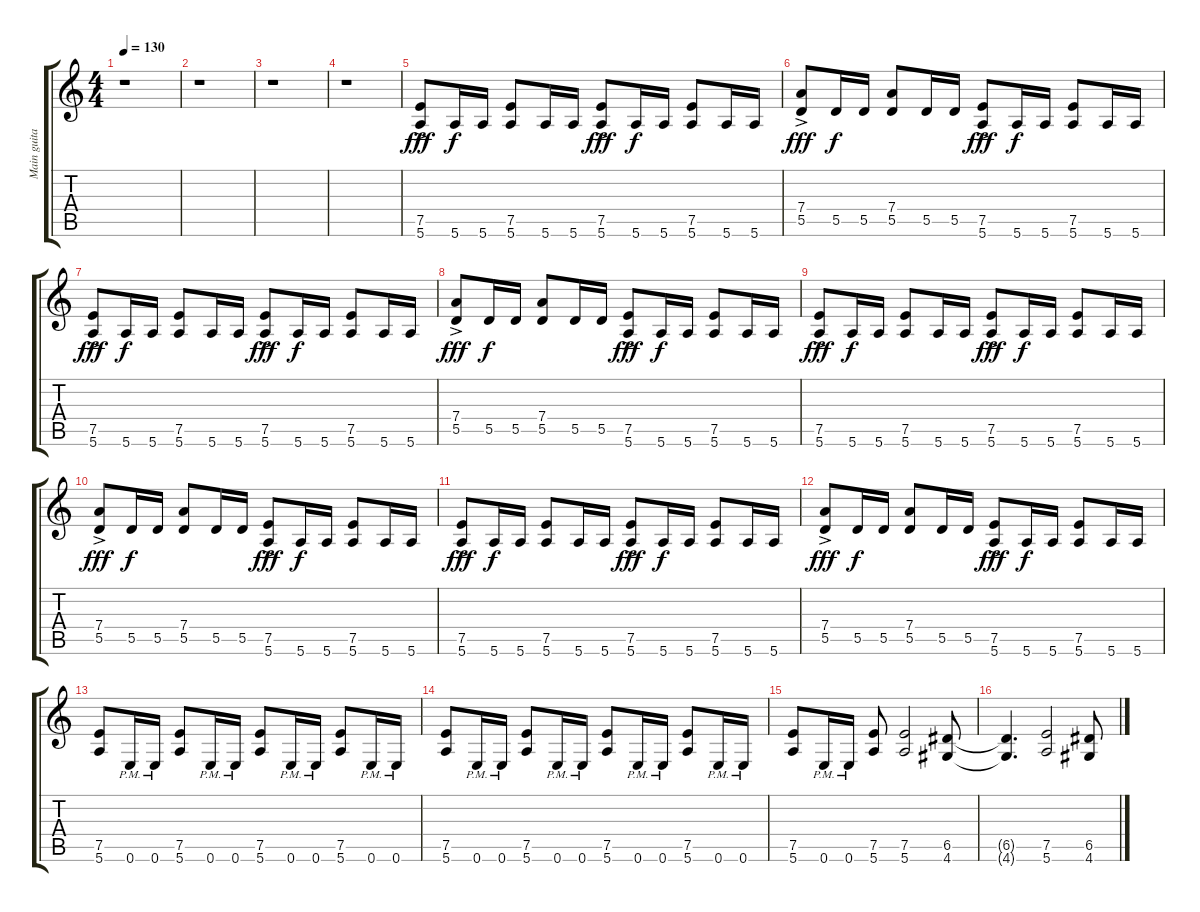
\track ("Main guitar" "Main guita") {instrument distortionguitar}
\staff {score tabs}
\tuning (E4 B3 G3 D3 A2 E2) {hide}
\ts (4 4)
\tempo 130
\clef g2
\ks c
r.1{dy f} |
r.1 |
r.1 |
r.1 |
(7.5{ac} 5.6{ac}).8{dy fff volume 13} 5.6.16{dy f} 5.6.16 (7.5 5.6).8 5.6.16 5.6.16 (7.5{ac} 5.6{ac}).8{dy fff} 5.6.16{dy f} 5.6.16 (7.5 5.6).8 5.6.16 5.6.16 |
(7.4{ac} 5.5{ac}).8{dy fff} 5.5.16{dy f} 5.5.16 (7.4 5.5).8 5.5.16 5.5.16 (7.5{ac} 5.6{ac}).8{dy fff} 5.6.16{dy f} 5.6.16 (7.5 5.6).8 5.6.16 5.6.16 |
(7.5{ac} 5.6{ac}).8{dy fff} 5.6.16{dy f} 5.6.16 (7.5 5.6).8 5.6.16 5.6.16 (7.5{ac} 5.6{ac}).8{dy fff} 5.6.16{dy f} 5.6.16 (7.5 5.6).8 5.6.16 5.6.16 |
(7.4{ac} 5.5{ac}).8{dy fff} 5.5.16{dy f} 5.5.16 (7.4 5.5).8 5.5.16 5.5.16 (7.5{ac} 5.6{ac}).8{dy fff} 5.6.16{dy f} 5.6.16 (7.5 5.6).8 5.6.16 5.6.16 |
(7.5{ac} 5.6{ac}).8{dy fff} 5.6.16{dy f} 5.6.16 (7.5 5.6).8 5.6.16 5.6.16 (7.5{ac} 5.6{ac}).8{dy fff} 5.6.16{dy f} 5.6.16 (7.5 5.6).8 5.6.16 5.6.16 |
(7.4{ac} 5.5{ac}).8{dy fff} 5.5.16{dy f} 5.5.16 (7.4 5.5).8 5.5.16 5.5.16 (7.5{ac} 5.6{ac}).8{dy fff} 5.6.16{dy f} 5.6.16 (7.5 5.6).8 5.6.16 5.6.16 |
(7.5{ac} 5.6{ac}).8{dy fff} 5.6.16{dy f} 5.6.16 (7.5 5.6).8 5.6.16 5.6.16 (7.5{ac} 5.6{ac}).8{dy fff} 5.6.16{dy f} 5.6.16 (7.5 5.6).8 5.6.16 5.6.16 |
(7.4{ac} 5.5{ac}).8{dy fff} 5.5.16{dy f} 5.5.16 (7.4 5.5).8 5.5.16 5.5.16 (7.5{ac} 5.6{ac}).8{dy fff} 5.6.16{dy f} 5.6.16 (7.5 5.6).8 5.6.16 5.6.16 |
(7.5 5.6).8{volume 13} 0.6{pm}.16 0.6{pm}.16 (7.5 5.6).8 0.6{pm}.16 0.6{pm}.16 (7.5 5.6).8 0.6{pm}.16 0.6{pm}.16 (7.5 5.6).8 0.6{pm}.16 0.6{pm}.16 |
(7.5 5.6).8 0.6{pm}.16 0.6{pm}.16 (7.5 5.6).8 0.6{pm}.16 0.6{pm}.16 (7.5 5.6).8 0.6{pm}.16 0.6{pm}.16 (7.5 5.6).8 0.6{pm}.16 0.6{pm}.16 |
(7.5 5.6).8 0.6{pm}.16 0.6{pm}.16 (7.5 5.6).8 (7.5 5.6).2 (6.5 4.6).8 |
(6.5{t} 4.6{t}).4{d} (7.5 5.6).2 (6.5 4.6).8
